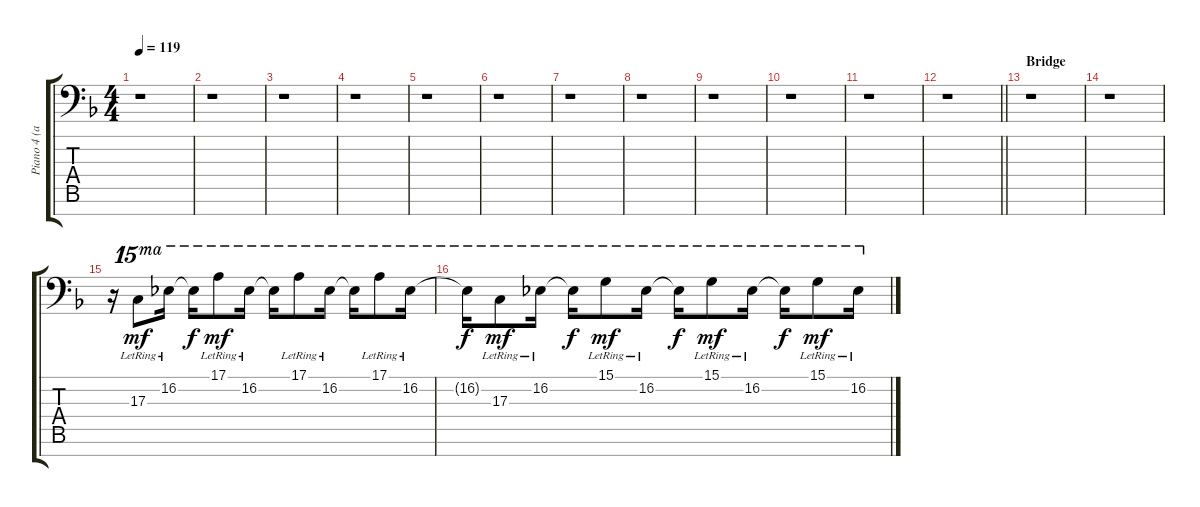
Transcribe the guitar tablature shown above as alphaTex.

\track ("Piano 4 (acous.) (LH)" "Piano 4 (a") {instrument brightacousticpiano}
\staff {score tabs}
\tuning (E4 B3 G3 D3 A2 D2 C1) {hide}
\ts (4 4)
\tempo 119
\clef f4
\ks dminor
r.1{dy mf} |
r.1 |
r.1 |
r.1 |
r.1 |
r.1 |
r.1 |
r.1 |
r.1 |
r.1 |
r.1 |
\barLineRight lightlight
r.1 |
\section ("" "Bridge")
r.1 |
r.1 |
r.16 17.3{lr}.8{ot 15ma} 16.2{lr}.16{ot 15ma} 16.2{t}.16{ot 15ma dy f} 17.1{lr}.8{ot 15ma dy mf} 16.2{lr}.16{ot 15ma} 16.2{t}.16{ot 15ma} 17.1{lr}.8{ot 15ma} 16.2{lr}.16{ot 15ma} 16.2{t}.16{ot 15ma} 17.1{lr}.8{ot 15ma} 16.2{lr}.16{ot 15ma} |
16.2{t}.16{ot 15ma dy f} 17.3{lr}.8{ot 15ma dy mf} 16.2{lr}.16{ot 15ma} 16.2{t}.16{ot 15ma dy f} 15.1{lr}.8{ot 15ma dy mf} 16.2{lr}.16{ot 15ma} 16.2{t}.16{ot 15ma dy f} 15.1{lr}.8{ot 15ma dy mf} 16.2{lr}.16{ot 15ma} 16.2{t}.16{ot 15ma dy f} 15.1{lr}.8{ot 15ma dy mf} 16.2{lr}.16{ot 15ma}
